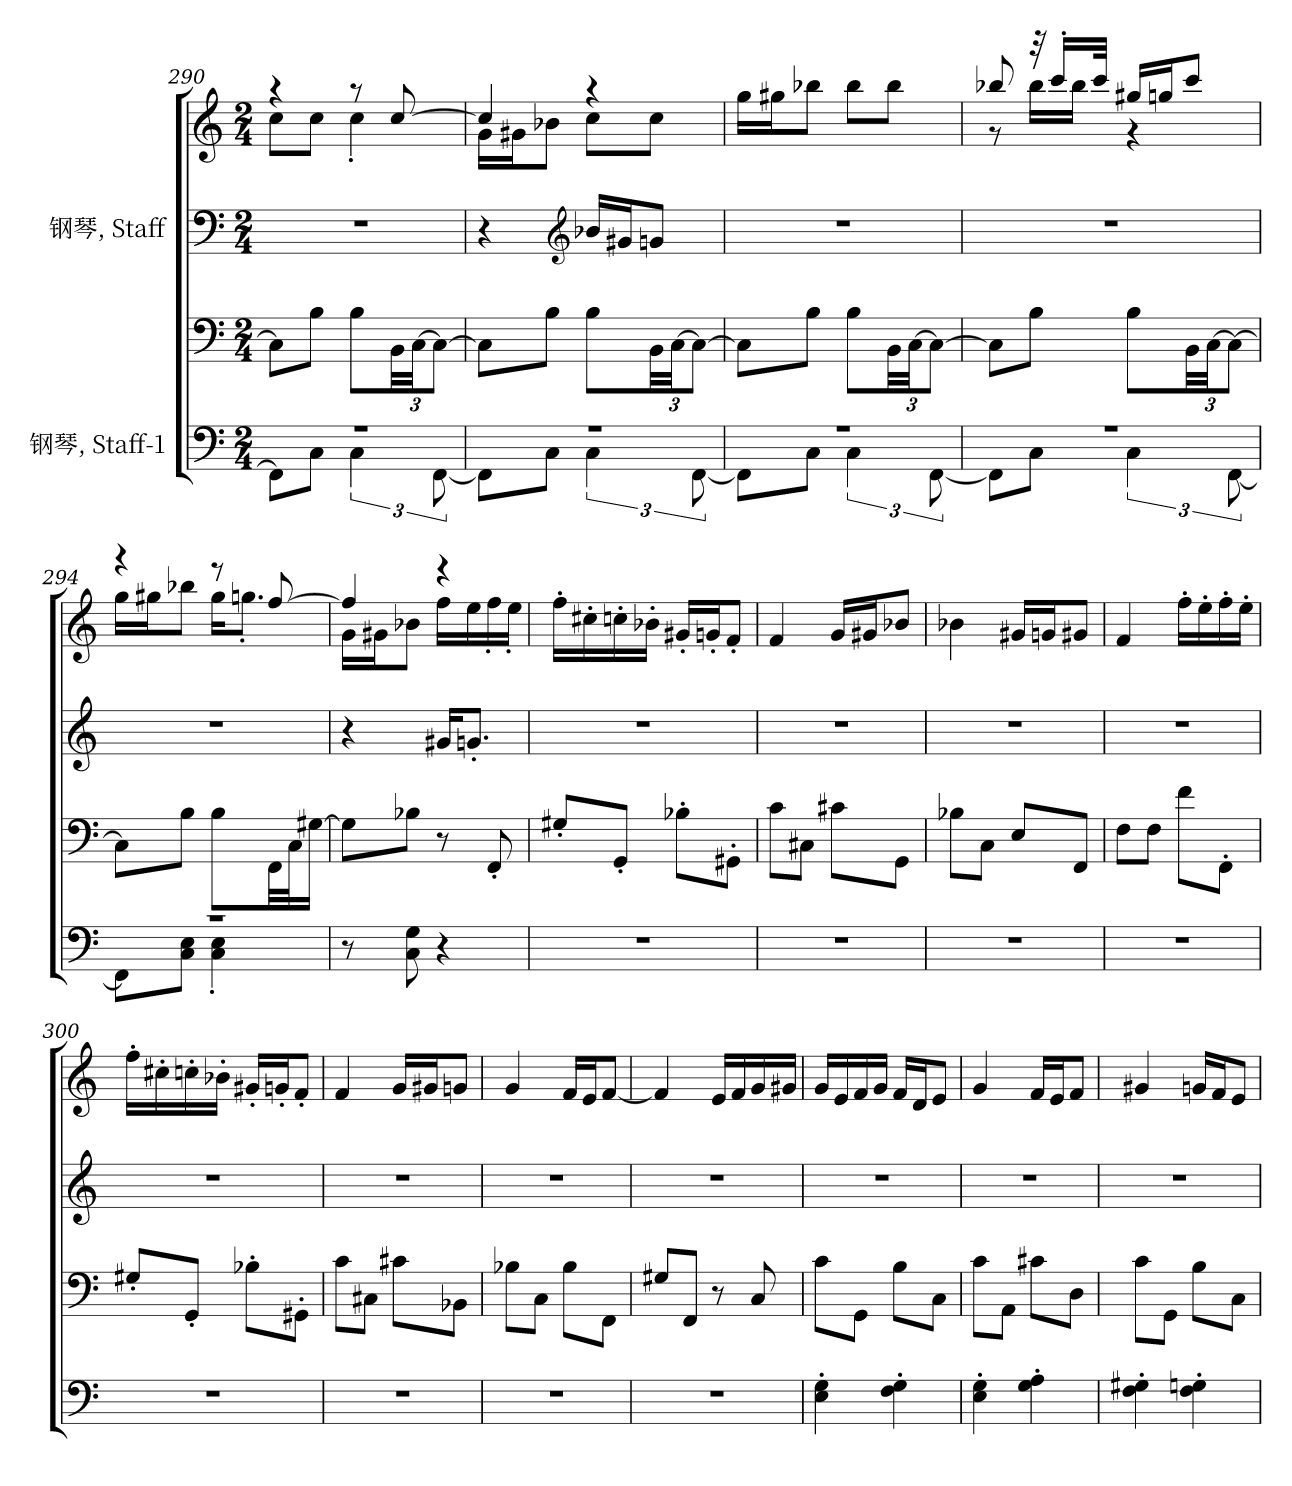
**kern	**kern	**kern	**kern
*part2	*part2	*part1	*part1
*staff4	*staff3	*staff2	*staff1
*I"钢琴, Staff-1	*	*I"钢琴, Staff	*
*clefF4	*clefF4	*clefF4	*clefG2
*k[]	*k[]	*k[]	*k[]
*M2/4	*M2/4	*M2/4	*M2/4
=290	=290	=290	=290
*^	*	*	*^
2r	8FF\L]	8C\L]	2r	4r	8cc\L
.	8C\J	8B\J	.	.	8cc\J
.	6C\	8B\L	.	8r	4cc'\
*	*	*Xbrackettup	*	*	*
.	.	48BB\LL	.	[8cc/	.
.	.	[48C\JJ	.	.	.
.	[12FF\	12C\J_	.	.	.
=291	=291	=291	=291	=291	=291
2r	8FF\L]	8C\L]	4r	4cc/]	16g\LL
.	.	.	.	.	16g#X\J
.	8C\J	8B\J	.	.	8b-X\J
*	*	*	*clefG2	*	*
.	6C\	8B\L	16b-X/LL	4r	8cc\L
.	.	.	16g#X/J	.	.
.	.	48BB\LL	8gn/J	.	8cc\J
.	.	[48C\JJ	.	.	.
.	[12FF\	12C\J_	.	.	.
*	*	*	*	*v	*v
=292	=292	=292	=292	=292
2r	8FF\L]	8C\L]	2r	16gg\LL
.	.	.	.	16gg#X\J
.	8C\J	8B\J	.	8bb-X\J
.	6C\	8B\L	.	8bb-\L
.	.	48BB\LL	.	8bb-\J
.	.	[48C\JJ	.	.
.	[12FF\	12C\J_	.	.
!!LO:LB:g=z
=293	=293	=293	=293	=293
*	*	*	*	*^
2r	8FF\L]	8C\L]	2r	8bb-X/	8r
.	8C\J	8B\J	.	32r	16bb-\LL
.	.	.	.	16ccc'/LL	.
.	.	.	.	.	16bb-\JJ
.	.	.	.	32ccc/JJk	.
.	6C\	8B\L	.	16gg#X/LL	4r
.	.	.	.	16ggn/J	.
.	.	48BB\LL	.	8ccc/J	.
.	.	[48C\JJ	.	.	.
.	[12FF\	12C\J_	.	.	.
=294	=294	=294	=294	=294	=294
2r	8FF\L]	8C\L]	2r	4r	16gg\LL
.	.	.	.	.	16gg#X\J
.	8C\ 8E\J	8B\J	.	.	8bb-X\J
.	4C\' 4E\'	8B\L	.	8r	16gg#\KL
.	.	.	.	.	8.ggn'\J
.	.	32FF\LL	.	[8ff/	.
.	.	32C\J	.	.	.
.	.	[16G#X\JJ	.	.	.
*v	*v	*	*	*	*
=295	=295	=295	=295	=295
8r	8G#\L]	4r	4ff/]	16g\LL
.	.	.	.	16g#X\J
8C\ 8G\	8B-X\J	.	.	8b-X\J
4r	8r	16g#X/KL	4r	16ff\LL
.	.	8.gn'/J	.	16ee\
*	*	*	*MM144	*
.	8FF'/	.	.	16ff'\
.	.	.	.	16ee'\JJ
*	*	*	*v	*v
!!LO:LB:g=z
=296	=296	=296	=296
2r	8G#X'/L	2r	16ff'\LL
.	.	.	16cc#X'\
.	8GG'/J	.	16ccn'\
.	.	.	16b-X'\JJ
.	8B-X'\L	.	16g#X'/LL
.	.	.	16gn'/J
.	8GG#X'\J	.	8f'/J
=297	=297	=297	=297
2r	8c\L	2r	4f/
.	8C#X\J	.	.
.	8c#X\L	.	16g/LL
.	.	.	16g#X/J
.	8GG\J	.	8b-X/J
=298	=298	=298	=298
2r	8B-X\L	2r	4b-X\
.	8C\J	.	.
.	8E/L	.	16g#X/LL
.	.	.	16gn/J
.	8FF/J	.	8g#X/J
=299	=299	=299	=299
2r	8F\L	2r	4f/
.	8F\J	.	.
.	8f\L	.	16ff'\LL
.	.	.	16ee'\
.	8FF'\J	.	16ff'\
.	.	.	16ee'\JJ
!!LO:PB:g=z
=300	=300	=300	=300
2r	8G#X'/L	2r	16ff'\LL
.	.	.	16cc#X'\
.	8GG'/J	.	16ccn'\
.	.	.	16b-X'\JJ
.	8B-X'\L	.	16g#X'/LL
.	.	.	16gn'/J
.	8GG#X'\J	.	8f'/J
=301	=301	=301	=301
2r	8c\L	2r	4f/
.	8C#X\J	.	.
.	8c#X\L	.	16g/LL
.	.	.	16g#X/J
.	8BB-X\J	.	8gn/J
=302	=302	=302	=302
2r	8B-X\L	2r	4g/
.	8C\J	.	.
.	8B-\L	.	16f/LL
.	.	.	16e/J
.	8FF\J	.	[8f/J
=303	=303	=303	=303
2r	8G#X/L	2r	4f/]
.	8FF/J	.	.
.	8r	.	16e/LL
.	.	.	16f/
.	8C/	.	16g/
.	.	.	16g#X/JJ
=304	=304	=304	=304
4E\' 4G\'	8c\L	2r	16g/LL
.	.	.	16e/
.	8GG\J	.	16f/
.	.	.	16g/JJ
4F\' 4G\'	8B\L	.	16f/LL
.	.	.	16d/J
.	8C\J	.	8e/J
!!LO:LB:g=z
=305	=305	=305	=305
4E\' 4G\'	8c\L	2r	4g/
.	8AA\J	.	.
4G\' 4A\'	8c#X\L	.	16f/LL
.	.	.	16e/J
.	8D\J	.	8f/J
=306	=306	=306	=306
4F\' 4G#X\'	8c\L	2r	4g#X/
.	8GG\J	.	.
4F\' 4Gn\'	8B\L	.	16gn/LL
.	.	.	16f/J
.	8C\J	.	8e/J
=	=	=	=
*-	*-	*-	*-
